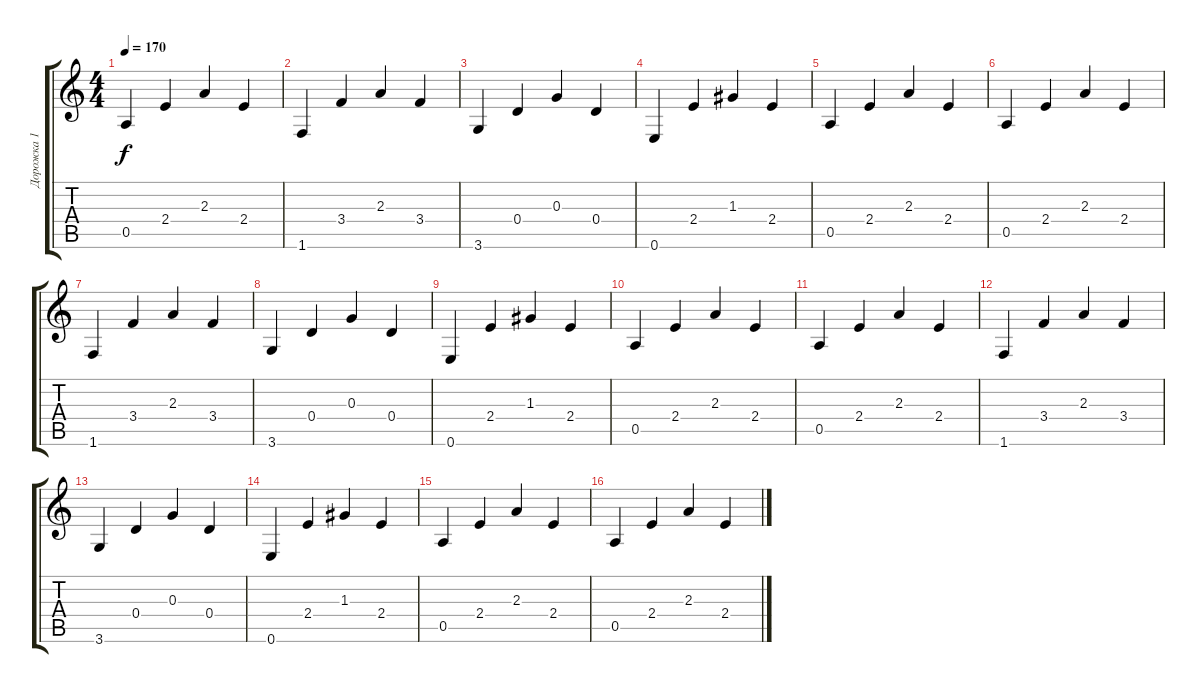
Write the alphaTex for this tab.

\track ("Дорожка 1" "Дорожка 1") {instrument acousticguitarsteel}
\staff {score tabs}
\tuning (E4 B3 G3 D3 A2 E2) {hide}
\ts (4 4)
\tempo 170
\clef g2
\ks c
0.5.4{dy f} 2.4.4 2.3.4 2.4.4 |
1.6.4 3.4.4 2.3.4 3.4.4 |
3.6.4 0.4.4 0.3.4 0.4.4 |
0.6.4 2.4.4 1.3.4 2.4.4 |
0.5.4 2.4.4 2.3.4 2.4.4 |
0.5.4 2.4.4 2.3.4 2.4.4 |
1.6.4 3.4.4 2.3.4 3.4.4 |
3.6.4 0.4.4 0.3.4 0.4.4 |
0.6.4 2.4.4 1.3.4 2.4.4 |
0.5.4 2.4.4 2.3.4 2.4.4 |
0.5.4 2.4.4 2.3.4 2.4.4 |
1.6.4 3.4.4 2.3.4 3.4.4 |
3.6.4 0.4.4 0.3.4 0.4.4 |
0.6.4 2.4.4 1.3.4 2.4.4 |
0.5.4 2.4.4 2.3.4 2.4.4 |
0.5.4 2.4.4 2.3.4 2.4.4
